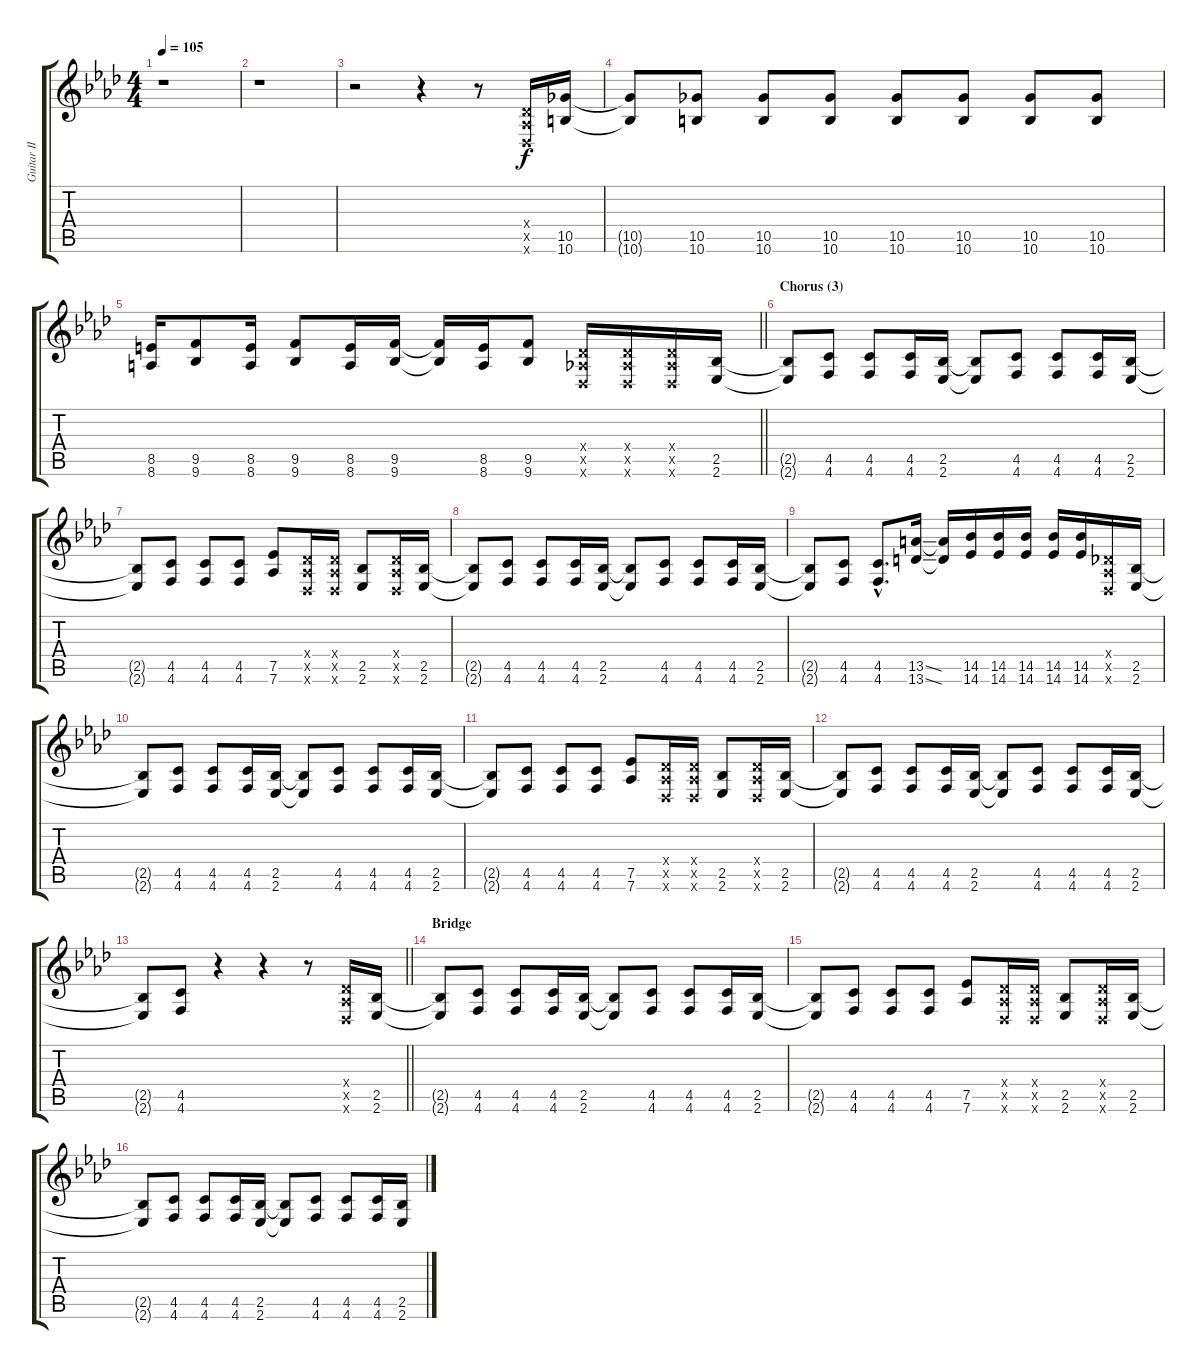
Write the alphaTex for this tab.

\track ("Guitar II" "Guitar II") {instrument distortionguitar}
\staff {score tabs}
\tuning (Eb4 Bb3 Gb3 Db3 Ab2 Db2) {hide}
\ts (4 4)
\tempo 105
\clef g2
\ks fminor
r.1{dy f} |
r.1 |
r.2 r.4 r.8 (0.4{x} 0.5{x} 0.6{x}).16 (10.5 10.6).16 |
(10.5{t} 10.6{t}).8 (10.5 10.6).8 (10.5 10.6).8 (10.5 10.6).8 (10.5 10.6).8 (10.5 10.6).8 (10.5 10.6).8 (10.5 10.6).8 |
\barLineRight lightlight
(8.5 8.6).16 (9.5 9.6).8 (8.5 8.6).16 (9.5 9.6).8 (8.5 8.6).16 (9.5 9.6).16 (9.5{t} 9.6{t}).16 (8.5 8.6).16 (9.5 9.6).8 (0.4{x} 0.5{x} 0.6{x}).16 (0.4{x} 0.5{x} 0.6{x}).16 (0.4{x} 0.5{x} 0.6{x}).16 (2.5 2.6).16 |
\section ("" "Chorus (3)")
(2.5{t} 2.6{t}).8 (4.5 4.6).8 (4.5 4.6).8 (4.5 4.6).16 (2.5 2.6).16 (2.5{t} 2.6{t}).8 (4.5 4.6).8 (4.5 4.6).8 (4.5 4.6).16 (2.5 2.6).16 |
(2.5{t} 2.6{t}).8 (4.5 4.6).8 (4.5 4.6).8 (4.5 4.6).8 (7.5 7.6).8 (0.4{x} 0.5{x} 0.6{x}).16 (0.4{x} 0.5{x} 0.6{x}).16 (2.5 2.6).8 (0.4{x} 0.5{x} 0.6{x}).16 (2.5 2.6).16 |
(2.5{t} 2.6{t}).8 (4.5 4.6).8 (4.5 4.6).8 (4.5 4.6).16 (2.5 2.6).16 (2.5{t} 2.6{t}).8 (4.5 4.6).8 (4.5 4.6).8 (4.5 4.6).16 (2.5 2.6).16 |
(2.5{t} 2.6{t}).8 (4.5 4.6).8 (4.5{hac} 4.6{hac}).8{d} (13.5{ss} 13.6{ss}).16 (13.5{t} 13.6{t}).16 (14.5 14.6).16 (14.5 14.6).16 (14.5 14.6).16 (14.5 14.6).16 (14.5 14.6).16 (0.4{x} 0.5{x} 0.6{x}).16 (2.5 2.6).16 |
(2.5{t} 2.6{t}).8 (4.5 4.6).8 (4.5 4.6).8 (4.5 4.6).16 (2.5 2.6).16 (2.5{t} 2.6{t}).8 (4.5 4.6).8 (4.5 4.6).8 (4.5 4.6).16 (2.5 2.6).16 |
(2.5{t} 2.6{t}).8 (4.5 4.6).8 (4.5 4.6).8 (4.5 4.6).8 (7.5 7.6).8 (0.4{x} 0.5{x} 0.6{x}).16 (0.4{x} 0.5{x} 0.6{x}).16 (2.5 2.6).8 (0.4{x} 0.5{x} 0.6{x}).16 (2.5 2.6).16 |
(2.5{t} 2.6{t}).8 (4.5 4.6).8 (4.5 4.6).8 (4.5 4.6).16 (2.5 2.6).16 (2.5{t} 2.6{t}).8 (4.5 4.6).8 (4.5 4.6).8 (4.5 4.6).16 (2.5 2.6).16 |
\barLineRight lightlight
(2.5{t} 2.6{t}).8 (4.5 4.6).8 r.4 r.4 r.8 (0.4{x} 0.5{x} 0.6{x}).16 (2.5 2.6).16 |
\section ("" "Bridge")
(2.5{t} 2.6{t}).8 (4.5 4.6).8 (4.5 4.6).8 (4.5 4.6).16 (2.5 2.6).16 (2.5{t} 2.6{t}).8 (4.5 4.6).8 (4.5 4.6).8 (4.5 4.6).16 (2.5 2.6).16 |
(2.5{t} 2.6{t}).8 (4.5 4.6).8 (4.5 4.6).8 (4.5 4.6).8 (7.5 7.6).8 (0.4{x} 0.5{x} 0.6{x}).16 (0.4{x} 0.5{x} 0.6{x}).16 (2.5 2.6).8 (0.4{x} 0.5{x} 0.6{x}).16 (2.5 2.6).16 |
(2.5{t} 2.6{t}).8 (4.5 4.6).8 (4.5 4.6).8 (4.5 4.6).16 (2.5 2.6).16 (2.5{t} 2.6{t}).8 (4.5 4.6).8 (4.5 4.6).8 (4.5 4.6).16 (2.5 2.6).16
